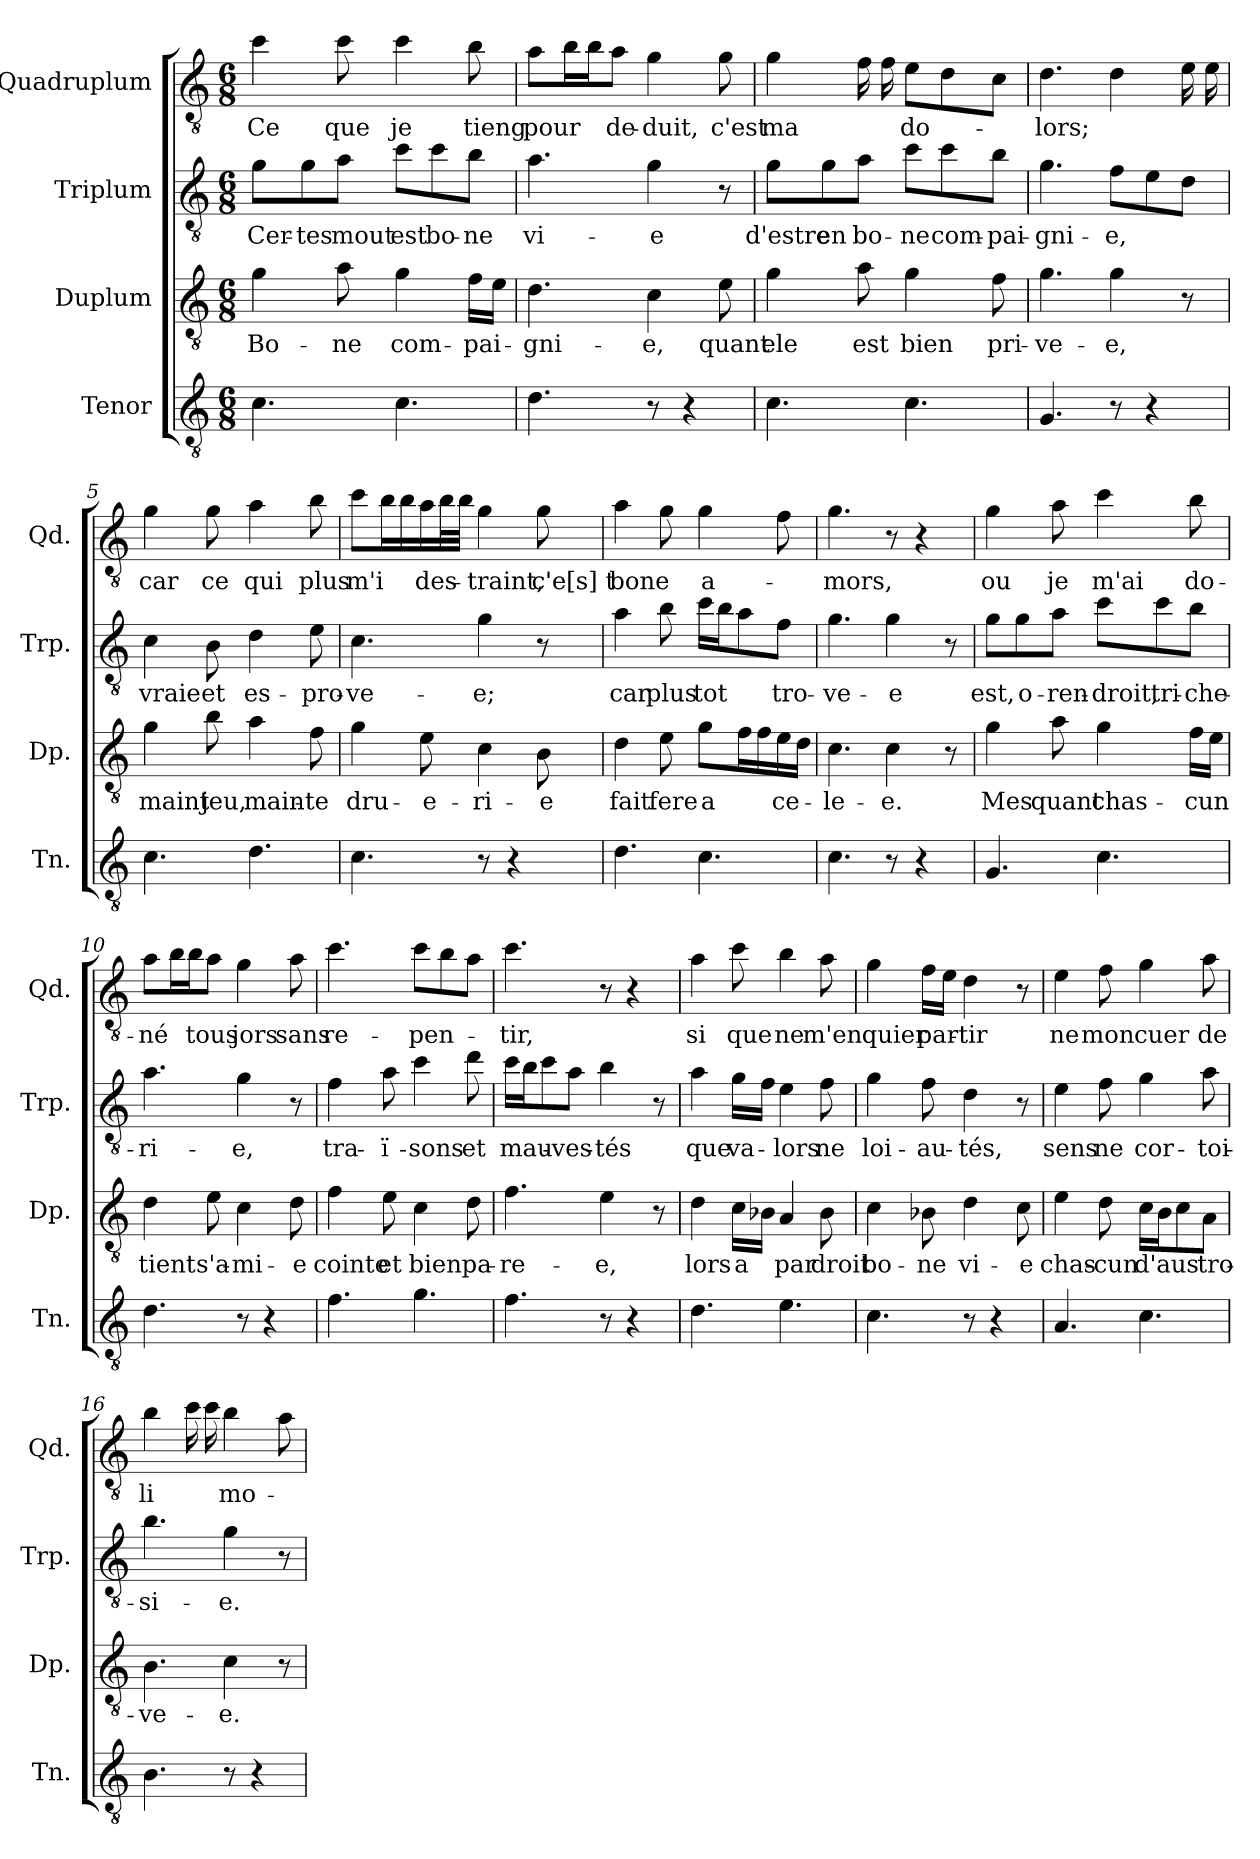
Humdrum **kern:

**kern	**kern	**text	**kern	**text	**kern	**text
*part4	*part3	*part3	*part2	*part2	*part1	*part1
*staff4	*staff3	*staff3	*staff2	*staff2	*staff1	*staff1
*I"Tenor	*I"Duplum	*	*I"Triplum	*	*I"Quadruplum	*
*I'Tn.	*I'Dp.	*	*I'Trp.	*	*I'Qd.	*
*clefGv2	*clefGv2	*	*clefGv2	*	*clefGv2	*
*k[]	*k[]	*	*k[]	*	*k[]	*
*M6/8	*M6/8	*	*M6/8	*	*M6/8	*
=1	=1	=1	=1	=1	=1	=1
!	!	!LO:LY:b	!	!LO:LY:b	!	!LO:LY:b
4.c\	4g\	Bo-	8g\L	Cer-	4cc\	Ce
!	!	!	!	!LO:LY:b	!	!
.	.	.	8g\	-tes	.	.
!	!	!LO:LY:b	!	!LO:LY:b	!	!LO:LY:b
.	8a\	-ne	8a\J	mout	8cc\	que
!	!	!LO:LY:b	!	!LO:LY:b	!	!LO:LY:b
4.c\	4g\	com-	8cc\L	est	4cc\	je
!	!	!	!	!LO:LY:b	!	!
.	.	.	8cc\	bo-	.	.
!	!	!LO:LY:b	!	!LO:LY:b	!	!LO:LY:b
.	16f\LL	-pai-	8b\J	-ne	8b\	tieng
.	16e\JJ	.	.	.	.	.
=2	=2	=2	=2	=2	=2	=2
!	!	!LO:LY:b	!	!LO:LY:b	!	!LO:LY:b
4.d\	4.d\	-gni-	4.a\	vi-	8a\L	pour
*	*	*	*	*	*tremolo	*
.	.	.	.	.	16b\	.
.	.	.	.	.	16b\	.
*	*	*	*	*	*Xtremolo	*
!	!	!	!	!	!	!LO:LY:b
.	.	.	.	.	8a\J	de-
!	!	!LO:LY:b	!	!LO:LY:b	!	!LO:LY:b
8r	4c\	-e,	4g\	-e	4g\	-duit,
4r	.	.	.	.	.	.
!	!	!LO:LY:b	!	!	!	!LO:LY:b
.	8e\	quant	8r	.	8g\	c'est
=3	=3	=3	=3	=3	=3	=3
!	!	!LO:LY:b	!	!LO:LY:b	!	!LO:LY:b
4.c\	4g\	ele	8g\L	d'estre	4g\	ma
!	!	!	!	!LO:LY:b	!	!
.	.	.	8g\	en	.	.
!	!	!LO:LY:b	!	!LO:LY:b	!	!
*	*	*	*	*	*tremolo	*
.	8a\	est	8a\J	bo-	16f\	.
.	.	.	.	.	16f\	.
*	*	*	*	*	*Xtremolo	*
!	!	!LO:LY:b	!	!LO:LY:b	!	!LO:LY:b
4.c\	4g\	bien	8cc\L	-ne	8e\L	do-
!	!	!	!	!LO:LY:b	!	!
.	.	.	8cc\	com-	8d\	.
!	!	!LO:LY:b	!	!LO:LY:b	!	!
.	8f\	pri-	8b\J	-pai-	8c\J	.
=4	=4	=4	=4	=4	=4	=4
!	!	!LO:LY:b	!	!LO:LY:b	!	!LO:LY:b
4.G/	4.g\	-ve-	4.g\	-gni-	4.d\	-lors;
!	!	!LO:LY:b	!	!LO:LY:b	!	!
8r	4g\	-e,	8f\L	-e,	4d\	.
4r	.	.	8e\	.	.	.
*	*	*	*	*	*tremolo	*
.	8r	.	8d\J	.	16e\	.
.	.	.	.	.	16e\	.
*	*	*	*	*	*Xtremolo	*
!!LO:LB:g=z
=5	=5	=5	=5	=5	=5	=5
!	!	!LO:LY:b	!	!LO:LY:b	!	!LO:LY:b
4.c\	4g\	maint	4c\	vraie	4g\	car
!	!	!LO:LY:b	!	!LO:LY:b	!	!LO:LY:b
.	8b\	jeu,	8B\	et	8g\	ce
!	!	!LO:LY:b	!	!LO:LY:b	!	!LO:LY:b
4.d\	4a\	main-	4d\	es-	4a\	qui
!	!	!LO:LY:b	!	!LO:LY:b	!	!LO:LY:b
.	8f\	-te	8e\	-pro-	8b\	plus
=6	=6	=6	=6	=6	=6	=6
!	!	!LO:LY:b	!	!LO:LY:b	!	!LO:LY:b
4.c\	4g\	dru-	4.c\	-ve-	8cc\L	m'i
*	*	*	*	*	*tremolo	*
.	.	.	.	.	16b\	.
.	.	.	.	.	16b\	.
*	*	*	*	*	*Xtremolo	*
!	!	!LO:LY:b	!	!	!	!LO:LY:b
.	8e\	-e-	.	.	16a\L	des-
*	*	*	*	*	*tremolo	*
.	.	.	.	.	32b\	.
.	.	.	.	.	32b\JJJ	.
*	*	*	*	*	*Xtremolo	*
!	!	!LO:LY:b	!	!LO:LY:b	!	!LO:LY:b
8r	4c\	-ri-	4g\	-e;	4g\	-traint,
4r	.	.	.	.	.	.
!	!	!LO:LY:b	!	!	!	!LO:LY:b
.	8B\	-e	8r	.	8g\	c'e[s]t
=7	=7	=7	=7	=7	=7	=7
!	!	!LO:LY:b	!	!LO:LY:b	!	!LO:LY:b
4.d\	4d\	fait	4a\	car	4a\	bone
!	!	!LO:LY:b	!	!LO:LY:b	!	!
.	8e\	fere	8b\	plus	8g\	.
!	!	!LO:LY:b	!	!LO:LY:b	!	!LO:LY:b
4.c\	8g\L	a	16cc\LL	tot	4g\	a-
.	.	.	16b\J	.	.	.
*	*tremolo	*	*	*	*	*
.	16f\	.	8a\	.	.	.
.	16f\	.	.	.	.	.
*	*Xtremolo	*	*	*	*	*
!	!	!LO:LY:b	!	!LO:LY:b	!	!
.	16e\L	ce-	8f\J	tro-	8f\	.
.	16d\JJ	.	.	.	.	.
=8	=8	=8	=8	=8	=8	=8
!	!	!LO:LY:b	!	!LO:LY:b	!	!LO:LY:b
4.c\	4.c\	-le-	4.g\	-ve-	4.g\	-mors,
!	!	!LO:LY:b	!	!LO:LY:b	!	!
8r	4c\	-e.	4g\	-e	8r	.
4r	.	.	.	.	4r	.
.	8r	.	8r	.	.	.
!!LO:PB:g=z
=9	=9	=9	=9	=9	=9	=9
!	!	!LO:LY:b	!	!LO:LY:b	!	!LO:LY:b
4.G/	4g\	Mes	8g\L	est,	4g\	ou
!	!	!	!	!LO:LY:b	!	!
.	.	.	8g\	o-	.	.
!	!	!LO:LY:b	!	!LO:LY:b	!	!LO:LY:b
.	8a\	quant	8a\J	-ren-	8a\	je
!	!	!LO:LY:b	!	!LO:LY:b	!	!LO:LY:b
4.c\	4g\	chas-	8cc\L	-droit,	4cc\	m'ai
!	!	!	!	!LO:LY:b	!	!
.	.	.	8cc\	tri-	.	.
!	!	!LO:LY:b	!	!LO:LY:b	!	!LO:LY:b
.	16f\LL	-cun	8b\J	-che-	8b\	do-
.	16e\JJ	.	.	.	.	.
=10	=10	=10	=10	=10	=10	=10
!	!	!LO:LY:b	!	!LO:LY:b	!	!LO:LY:b
4.d\	4d\	tient	4.a\	-ri-	8a\L	-né
*	*	*	*	*	*tremolo	*
.	.	.	.	.	16b\	.
.	.	.	.	.	16b\	.
*	*	*	*	*	*Xtremolo	*
!	!	!LO:LY:b	!	!	!	!LO:LY:b
.	8e\	s'a-	.	.	8a\J	tous
!	!	!LO:LY:b	!	!LO:LY:b	!	!LO:LY:b
8r	4c\	-mi-	4g\	-e,	4g\	jors
4r	.	.	.	.	.	.
!	!	!LO:LY:b	!	!	!	!LO:LY:b
.	8d\	-e	8r	.	8a\	sans
=11	=11	=11	=11	=11	=11	=11
!	!	!LO:LY:b	!	!LO:LY:b	!	!LO:LY:b
4.f\	4f\	cointe	4f\	tra-	4.cc\	re-
!	!	!LO:LY:b	!	!LO:LY:b	!	!
.	8e\	et	8a\	-ï-	.	.
!	!	!LO:LY:b	!	!LO:LY:b	!	!LO:LY:b
4.g\	4c\	bien	4cc\	-sons	8cc\L	-pen-
.	.	.	.	.	8b\	.
!	!	!LO:LY:b	!	!LO:LY:b	!	!
.	8d\	pa-	8dd\	et	8a\J	.
=12	=12	=12	=12	=12	=12	=12
!	!	!LO:LY:b	!	!LO:LY:b	!	!LO:LY:b
4.f\	4.f\	-re-	16cc\LL	mau-	4.cc\	-tir,
.	.	.	16b\J	.	.	.
.	.	.	8cc\	.	.	.
!	!	!	!	!LO:LY:b	!	!
.	.	.	8a\J	-ves-	.	.
!	!	!LO:LY:b	!	!LO:LY:b	!	!
8r	4e\	-e,	4b\	-tés	8r	.
4r	.	.	.	.	4r	.
.	8r	.	8r	.	.	.
!!LO:LB:g=z
=13	=13	=13	=13	=13	=13	=13
!	!	!LO:LY:b	!	!LO:LY:b	!	!LO:LY:b
4.d\	4d\	lors	4a\	que	4a\	si
!	!	!LO:LY:b	!	!LO:LY:b	!	!LO:LY:b
.	16c\LL	a	16g\LL	va-	8cc\	que
.	16B-i\JJ	.	16f\JJ	.	.	.
!	!	!LO:LY:b	!	!LO:LY:b	!	!LO:LY:b
4.e\	4A/	par	4e\	-lors	4b\	ne
!	!	!LO:LY:b	!	!LO:LY:b	!	!LO:LY:b
.	8B-i\	droit	8f\	ne	8a\	m'en
=14	=14	=14	=14	=14	=14	=14
!	!	!LO:LY:b	!	!LO:LY:b	!	!LO:LY:b
4.c\	4c\	bo-	4g\	loi-	4g\	quier
!	!	!LO:LY:b	!	!LO:LY:b	!	!LO:LY:b
.	8B-i\	-ne	8f\	-au-	16f\LL	par-
.	.	.	.	.	16e\JJ	.
!	!	!LO:LY:b	!	!LO:LY:b	!	!LO:LY:b
8r	4d\	vi-	4d\	-tés,	4d\	-tir
4r	.	.	.	.	.	.
!	!	!LO:LY:b	!	!	!	!
.	8c\	-e	8r	.	8r	.
=15	=15	=15	=15	=15	=15	=15
!	!	!LO:LY:b	!	!LO:LY:b	!	!LO:LY:b
4.A/	4e\	chas-	4e\	sens	4e\	ne
!	!	!LO:LY:b	!	!LO:LY:b	!	!LO:LY:b
.	8d\	-cun	8f\	ne	8f\	mon
!	!	!LO:LY:b	!	!LO:LY:b	!	!LO:LY:b
4.c\	16c\LL	d'aus	4g\	cor-	4g\	cuer
.	16B\J	.	.	.	.	.
.	8c\	.	.	.	.	.
!	!	!LO:LY:b	!	!LO:LY:b	!	!LO:LY:b
.	8A\J	tro-	8a\	-toi-	8a\	de
=16	=16	=16	=16	=16	=16	=16
!	!	!LO:LY:b	!	!LO:LY:b	!	!LO:LY:b
4.B\	4.B\	-ve-	4.b\	-si-	4b\	li
*	*	*	*	*	*tremolo	*
.	.	.	.	.	16cc\	.
.	.	.	.	.	16cc\	.
*	*	*	*	*	*Xtremolo	*
!	!	!LO:LY:b	!	!LO:LY:b	!	!LO:LY:b
8r	4c\	-e.	4g\	-e.	4b\	mo-
4r	.	.	.	.	.	.
.	8r	.	8r	.	8a\	.
=	=	=	=	=	=	=
*-	*-	*-	*-	*-	*-	*-
